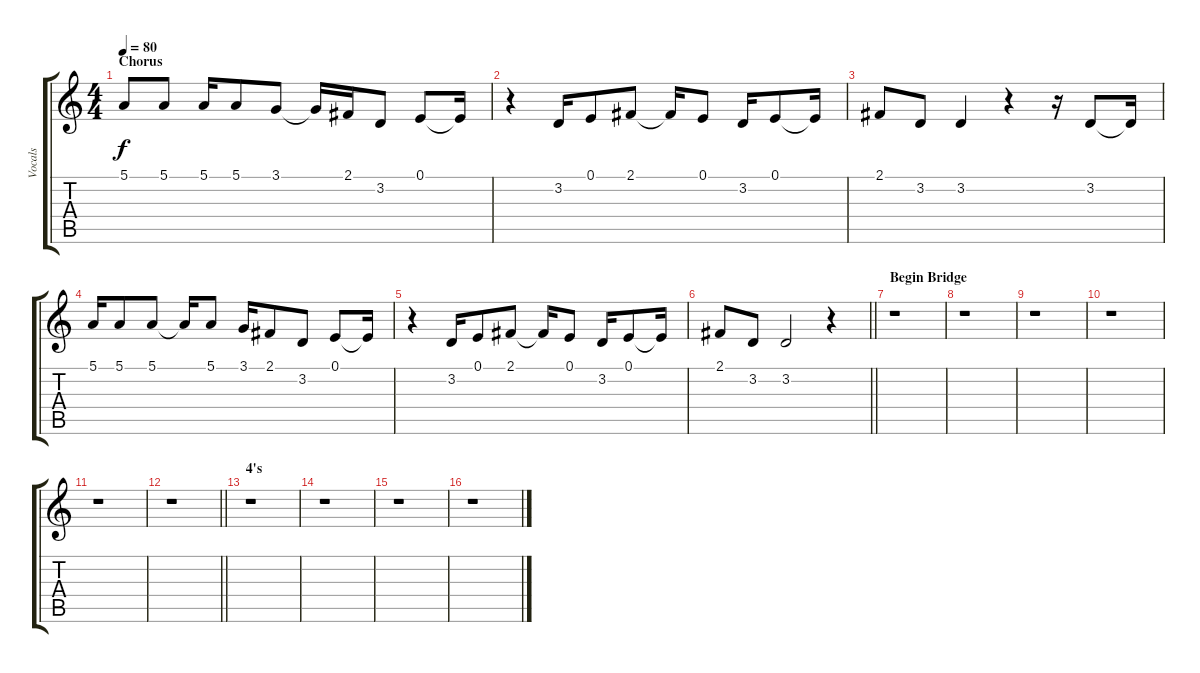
\track ("Vocals" "Vocals") {instrument fiddle}
\staff {score tabs}
\tuning (E4 B3 G3 D3 A2 E2) {hide}
\ts (4 4)
\section ("" "Chorus")
\tempo 80
\clef g2
\ks c
5.1.8{dy f} 5.1.8 5.1.16 5.1.8 3.1.8 3.1{t}.16 2.1.16 3.2.8 0.1.8 0.1{t}.16 |
r.4 3.2.16 0.1.8 2.1.8 2.1{t}.16 0.1.8 3.2.16 0.1.8 0.1{t}.16 |
2.1.8 3.2.8 3.2.4 r.4 r.16 3.2.8 3.2{t}.16 |
5.1.16 5.1.8 5.1.8 5.1{t}.16 5.1.8 3.1.16 2.1.8 3.2.8 0.1.8 0.1{t}.16 |
r.4 3.2.16 0.1.8 2.1.8 2.1{t}.16 0.1.8 3.2.16 0.1.8 0.1{t}.16 |
\barLineRight lightlight
2.1.8 3.2.8 3.2.2 r.4 |
\section ("" "Begin Bridge")
r.1 |
r.1 |
r.1 |
r.1 |
r.1 |
\barLineRight lightlight
r.1 |
\section ("" "4's")
r.1 |
r.1 |
r.1 |
r.1
